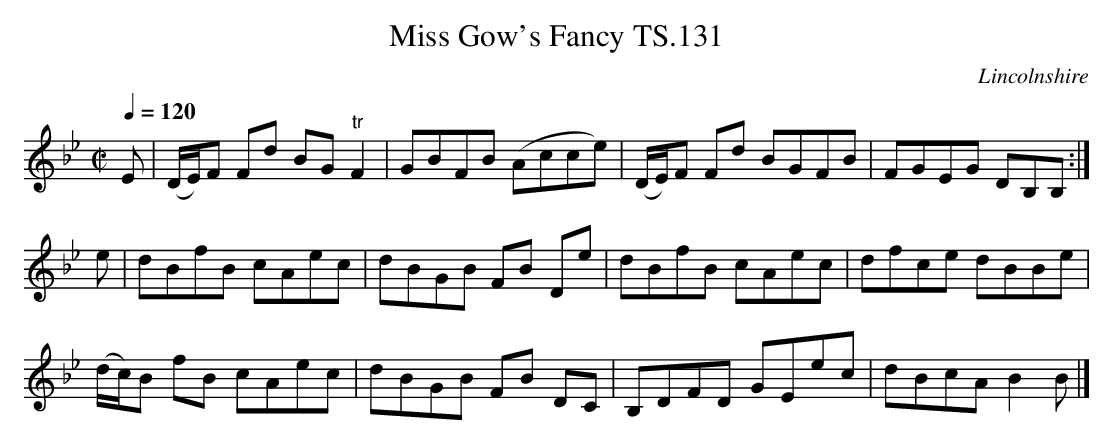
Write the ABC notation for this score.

X:1
T:Miss Gow's Fancy TS.131
L:1/8
M:C|
O:Lincolnshire
Q:1/4=120
K:Bb
E|(D/E/)F Fd BG"tr"F2|GBFB (Acce)|(D/E/)F Fd BGFB|FGEG DB,B,:|!
e|dBfB cAec|dBGB FB De|dBfB cAec|dfce dBBe|!
(d/c/)B fB cAec|dBGB FB DC|B,DFD GEec|dBcA B2B|]
